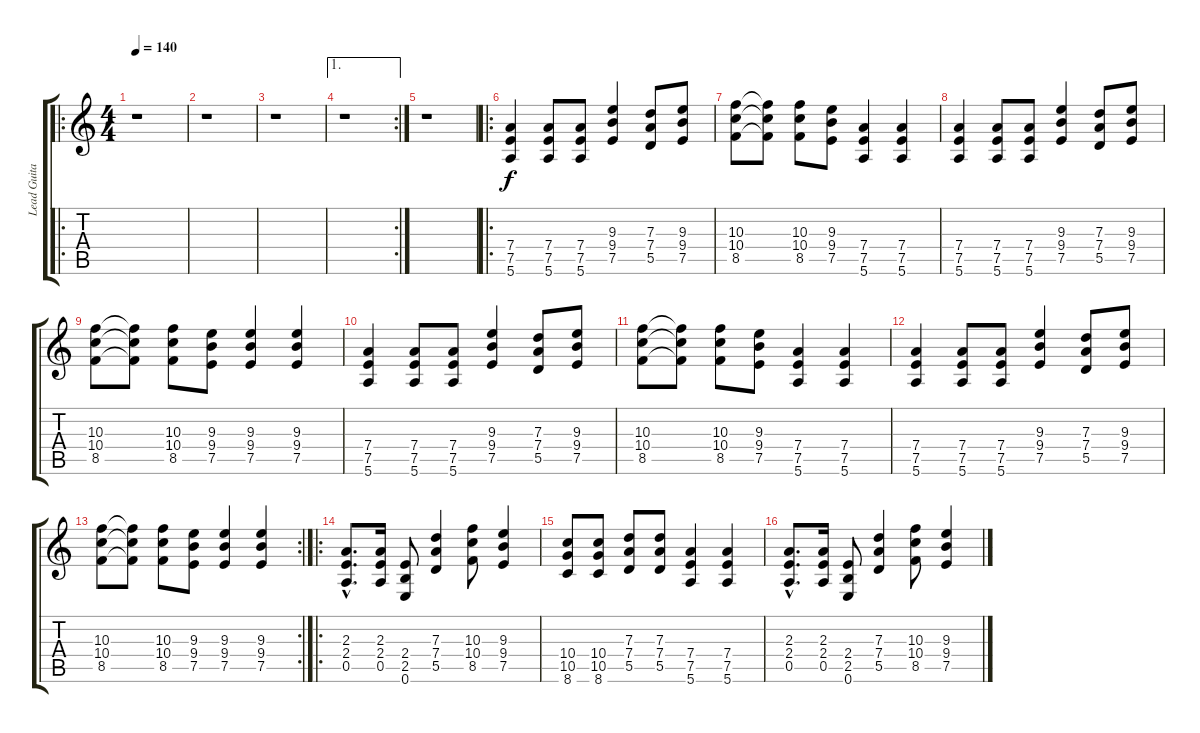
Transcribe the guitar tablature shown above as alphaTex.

\track ("Lead Guitar" "Lead Guita") {instrument distortionguitar}
\staff {score tabs}
\tuning (E4 B3 G3 D3 A2 E2) {hide}
\ro
\ts (4 4)
\tempo 140
\clef g2
\ks c
r.1{dy f instrument distortionguitar} |
r.1 |
r.1 |
\ae 1
\rc 2
r.1 |
r.1 |
\ro
(7.4 7.5 5.6).4 (7.4 7.5 5.6).8 (7.4 7.5 5.6).8 (9.3 9.4 7.5).4 (7.3 7.4 5.5).8 (9.3 9.4 7.5).8 |
(10.3 10.4 8.5).8 (10.3{t} 10.4{t} 8.5{t}).8 (10.3 10.4 8.5).8 (9.3 9.4 7.5).8 (7.4 7.5 5.6).4 (7.4 7.5 5.6).4 |
(7.4 7.5 5.6).4 (7.4 7.5 5.6).8 (7.4 7.5 5.6).8 (9.3 9.4 7.5).4 (7.3 7.4 5.5).8 (9.3 9.4 7.5).8 |
(10.3 10.4 8.5).8 (10.3{t} 10.4{t} 8.5{t}).8 (10.3 10.4 8.5).8 (9.3 9.4 7.5).8 (9.3 9.4 7.5).4 (9.3 9.4 7.5).4 |
(7.4 7.5 5.6).4 (7.4 7.5 5.6).8 (7.4 7.5 5.6).8 (9.3 9.4 7.5).4 (7.3 7.4 5.5).8 (9.3 9.4 7.5).8 |
(10.3 10.4 8.5).8 (10.3{t} 10.4{t} 8.5{t}).8 (10.3 10.4 8.5).8 (9.3 9.4 7.5).8 (7.4 7.5 5.6).4 (7.4 7.5 5.6).4 |
(7.4 7.5 5.6).4 (7.4 7.5 5.6).8 (7.4 7.5 5.6).8 (9.3 9.4 7.5).4 (7.3 7.4 5.5).8 (9.3 9.4 7.5).8 |
\rc 2
(10.3 10.4 8.5).8 (10.3{t} 10.4{t} 8.5{t}).8 (10.3 10.4 8.5).8 (9.3 9.4 7.5).8 (9.3 9.4 7.5).4 (9.3 9.4 7.5).4 |
\ro
(2.3{hac} 2.4{hac} 0.5{hac}).8{d} (2.3 2.4 0.5).16 (2.4 2.5 0.6).8 (7.3 7.4 5.5).4 (10.3 10.4 8.5).8 (9.3 9.4 7.5).4 |
(10.4 10.5 8.6).8 (10.4 10.5 8.6).8 (7.3 7.4 5.5).8 (7.3 7.4 5.5).8 (7.4 7.5 5.6).4 (7.4 7.5 5.6).4 |
(2.3{hac} 2.4{hac} 0.5{hac}).8{d} (2.3 2.4 0.5).16 (2.4 2.5 0.6).8 (7.3 7.4 5.5).4 (10.3 10.4 8.5).8 (9.3 9.4 7.5).4
